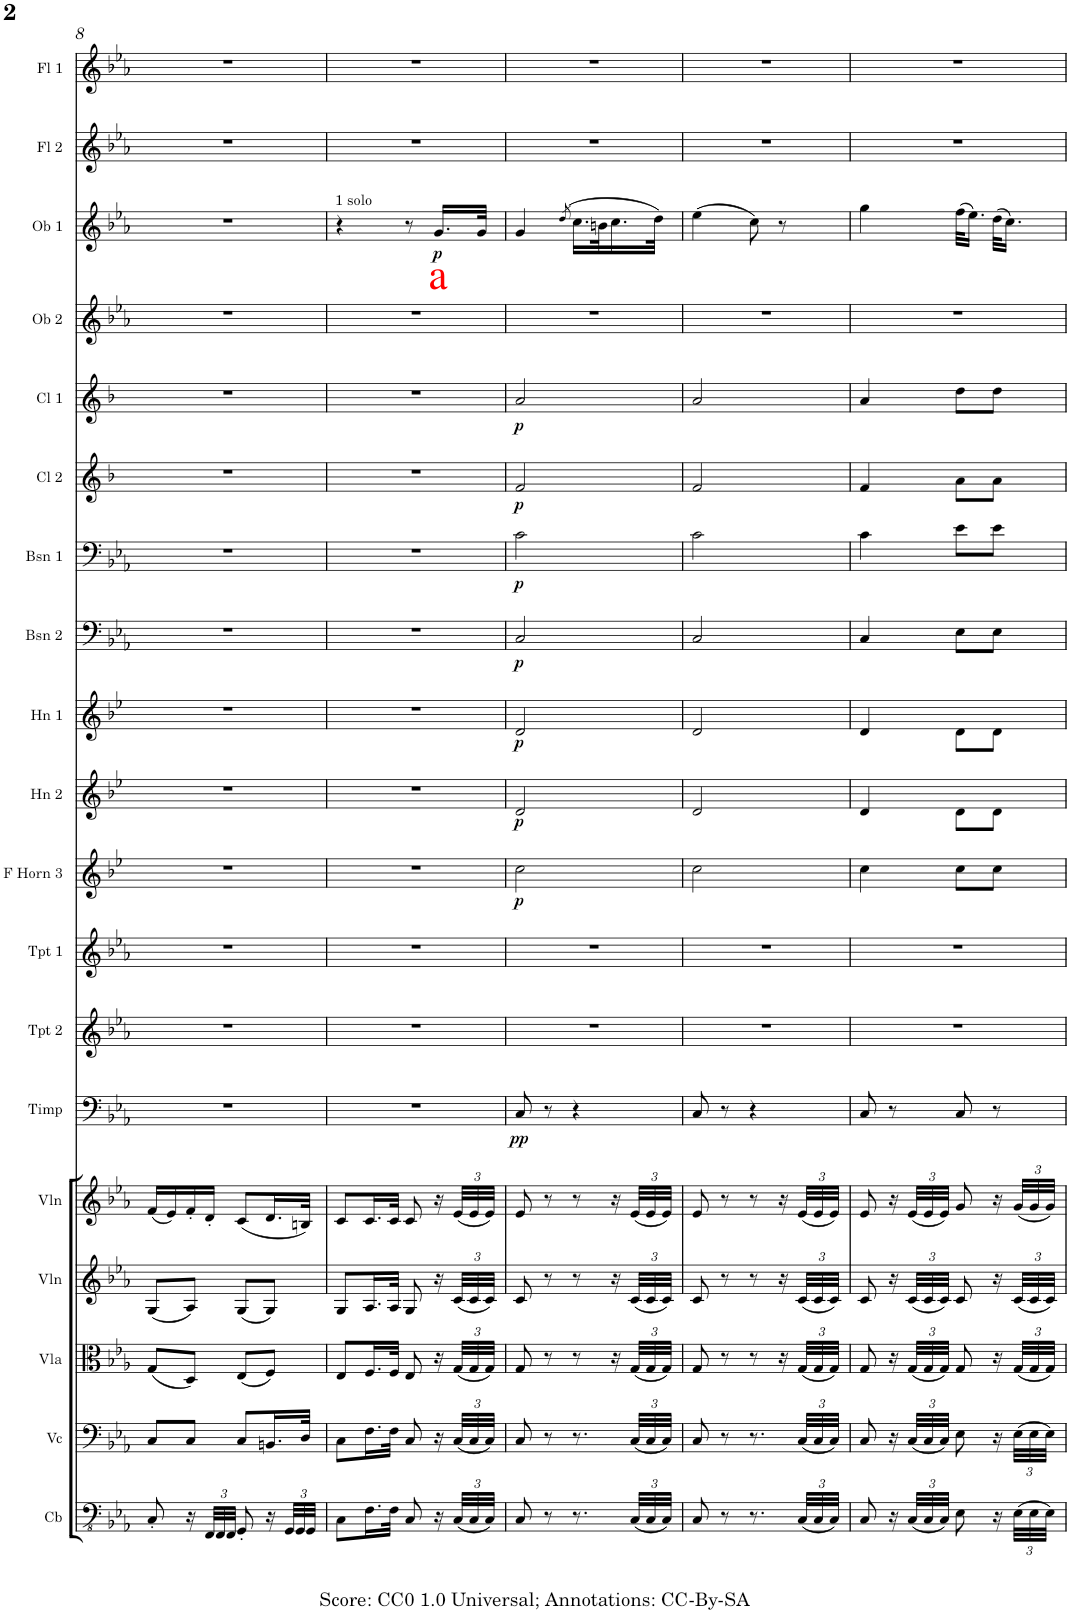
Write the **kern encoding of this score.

**kern	**kern	**kern	**kern	**kern	**kern	**dynam	**kern	**kern	**kern	**dynam	**kern	**dynam	**kern	**dynam	**kern	**dynam	**kern	**dynam	**kern	**dynam	**kern	**dynam	**kern	**kern	**text	**dynam	**kern	**kern
*part19	*part18	*part17	*part16	*part15	*part14	*part14	*part13	*part12	*part11	*part11	*part10	*part10	*part9	*part9	*part8	*part8	*part7	*part7	*part6	*part6	*part5	*part5	*part4	*part3	*part3	*part3	*part2	*part1
*staff19	*staff18	*staff17	*staff16	*staff15	*staff14	*staff14	*staff13	*staff12	*staff11	*staff11	*staff10	*staff10	*staff9	*staff9	*staff8	*staff8	*staff7	*staff7	*staff6	*staff6	*staff5	*staff5	*staff4	*staff3	*staff3	*staff3	*staff2	*staff1
*I"Contrabass	*I"Violoncello	*I"Viola	*I"Violin	*I"Violin	*I"Timpani	*	*I"C Trumpet 2	*I"C Trumpet 1	*I"F Horn 3	*	*I"F Horn 2	*	*I"F Horn 1	*	*I"Bassoon 2	*	*I"Bassoon 1	*	*I"Bb Clarinet 2	*	*I"Bb Clarinet 1	*	*I"Oboe 2	*I"Oboe 1	*	*	*I"Flute 2	*I"Flute 1
*I'Cb	*I'Vc	*I'Vla	*I'Vln	*I'Vln	*I'Timp	*	*I'Tpt 2	*I'Tpt 1	*I'F Horn 3	*	*I'Hn 2	*	*I'Hn 1	*	*I'Bsn 2	*	*I'Bsn 1	*	*I'Cl 2	*	*I'Cl 1	*	*I'Ob 2	*I'Ob 1	*	*	*I'Fl 2	*I'Fl 1
!!LO:PB:g=z
*clefFv4	*clefF4	*clefC3	*clefG2	*clefG2	*clefF4	*	*clefG2	*clefG2	*clefG2	*	*clefG2	*	*clefG2	*	*clefF4	*	*clefF4	*	*clefG2	*	*clefG2	*	*clefG2	*clefG2	*	*	*clefG2	*clefG2
*	*	*	*	*	*	*	*	*	*Trd4c7	*	*Trd4c7	*	*Trd4c7	*	*	*	*	*	*Trd1c2	*	*Trd1c2	*	*	*	*	*	*	*
*k[b-e-a-]	*k[b-e-a-]	*k[b-e-a-]	*k[b-e-a-]	*k[b-e-a-]	*k[b-e-a-]	*	*k[b-e-a-]	*k[b-e-a-]	*k[b-e-]	*	*k[b-e-]	*	*k[b-e-]	*	*k[b-e-a-]	*	*k[b-e-a-]	*	*k[b-]	*	*k[b-]	*	*k[b-e-a-]	*k[b-e-a-]	*	*	*k[b-e-a-]	*k[b-e-a-]
*M2/4	*M2/4	*M2/4	*M2/4	*M2/4	*M2/4	*	*M2/4	*M2/4	*M2/4	*	*M2/4	*	*M2/4	*	*M2/4	*	*M2/4	*	*M2/4	*	*M2/4	*	*M2/4	*M2/4	*	*	*M2/4	*M2/4
=8	=8	=8	=8	=8	=8	=8	=8	=8	=8	=8	=8	=8	=8	=8	=8	=8	=8	=8	=8	=8	=8	=8	=8	=8	=8	=8	=8	=8
8CC'/	8C/L	(8G/L	(8G/L	(16f/LL	2r	.	2r	2r	2r	.	2r	.	2r	.	2r	.	2r	.	2r	.	2r	.	2r	2r	.	.	2r	2r
.	.	.	.	16e-/)	.	.	.	.	.	.	.	.	.	.	.	.	.	.	.	.	.	.	.	.	.	.	.	.
16r	8C/J	8D/J)	8A-/J)	16f'/	.	.	.	.	.	.	.	.	.	.	.	.	.	.	.	.	.	.	.	.	.	.	.	.
*Xbrackettup	*	*	*	*	*	*	*	*	*	*	*	*	*	*	*	*	*	*	*	*	*	*	*	*	*	*	*	*
48FFF/LLL	.	.	.	16d'/JJ	.	.	.	.	.	.	.	.	.	.	.	.	.	.	.	.	.	.	.	.	.	.	.	.
48FFF/	.	.	.	.	.	.	.	.	.	.	.	.	.	.	.	.	.	.	.	.	.	.	.	.	.	.	.	.
48FFF/JJJ	.	.	.	.	.	.	.	.	.	.	.	.	.	.	.	.	.	.	.	.	.	.	.	.	.	.	.	.
8GGG'/	8C/L	(8E-/L	(8G/L	(8c/L	.	.	.	.	.	.	.	.	.	.	.	.	.	.	.	.	.	.	.	.	.	.	.	.
16r	16.BBn/L	8F/J)	8G/J)	16.d/L	.	.	.	.	.	.	.	.	.	.	.	.	.	.	.	.	.	.	.	.	.	.	.	.
48GGG/LLL	.	.	.	.	.	.	.	.	.	.	.	.	.	.	.	.	.	.	.	.	.	.	.	.	.	.	.	.
48GGG/	.	.	.	.	.	.	.	.	.	.	.	.	.	.	.	.	.	.	.	.	.	.	.	.	.	.	.	.
.	32D/JJk	.	.	32Bn/JJk)	.	.	.	.	.	.	.	.	.	.	.	.	.	.	.	.	.	.	.	.	.	.	.	.
48GGG/JJJ	.	.	.	.	.	.	.	.	.	.	.	.	.	.	.	.	.	.	.	.	.	.	.	.	.	.	.	.
=9	=9	=9	=9	=9	=9	=9	=9	=9	=9	=9	=9	=9	=9	=9	=9	=9	=9	=9	=9	=9	=9	=9	=9	=9	=9	=9	=9	=9
!	!	!	!	!	!	!	!	!	!	!	!	!	!	!	!	!	!	!	!	!	!	!	!	!LO:TX:a:t=1 solo	!	!	!	!
8CC\L	8C\L	8E-/L	8G/L	8c/L	2r	.	2r	2r	2r	.	2r	.	2r	.	2r	.	2r	.	2r	.	2r	.	2r	4r	.	.	2r	2r
16.FF\L	16.F\L	16.F/L	16.A-/L	16.c/L	.	.	.	.	.	.	.	.	.	.	.	.	.	.	.	.	.	.	.	.	.	.	.	.
32FF\JJk	32F\JJk	32F/JJk	32A-/JJk	32c/JJk	.	.	.	.	.	.	.	.	.	.	.	.	.	.	.	.	.	.	.	.	.	.	.	.
8CC/	8C/	8E-/	8G/	8c/	.	.	.	.	.	.	.	.	.	.	.	.	.	.	.	.	.	.	.	8r	.	.	.	.
!	!	!	!	!	!	!	!	!	!	!	!	!	!	!	!	!	!	!	!	!	!	!	!	!	!LO:LY:b:color=#FF0000	!LO:DY:b	!	!
16r	16r	16r	16r	16r	.	.	.	.	.	.	.	.	.	.	.	.	.	.	.	.	.	.	.	16.g/LL	a	p	.	.
*	*Xbrackettup	*Xbrackettup	*Xbrackettup	*Xbrackettup	*	*	*	*	*	*	*	*	*	*	*	*	*	*	*	*	*	*	*	*	*	*	*	*
(48CC/LLL	(48C/LLL	(48G/LLL	(48c/LLL	(48e-/LLL	.	.	.	.	.	.	.	.	.	.	.	.	.	.	.	.	.	.	.	.	.	.	.	.
48CC/	48C/	48G/	48c/	48e-/	.	.	.	.	.	.	.	.	.	.	.	.	.	.	.	.	.	.	.	.	.	.	.	.
.	.	.	.	.	.	.	.	.	.	.	.	.	.	.	.	.	.	.	.	.	.	.	.	32g/JJk	.	.	.	.
48CC/JJJ)	48C/JJJ)	48G/JJJ)	48c/JJJ)	48e-/JJJ)	.	.	.	.	.	.	.	.	.	.	.	.	.	.	.	.	.	.	.	.	.	.	.	.
=10	=10	=10	=10	=10	=10	=10	=10	=10	=10	=10	=10	=10	=10	=10	=10	=10	=10	=10	=10	=10	=10	=10	=10	=10	=10	=10	=10	=10
!	!	!	!	!	!	!LO:DY:b	!	!	!	!LO:DY:b	!	!LO:DY:b	!	!LO:DY:b	!	!LO:DY:b	!	!LO:DY:b	!	!LO:DY:b	!	!LO:DY:b	!	!	!	!	!	!
8CC/	8C/	8G/	8c/	8e-/	8C/	pp	2r	2r	2cc\	p	2d/	p	2d/	p	2C/	p	2c\	p	2f/	p	2a/	p	2r	4g/	.	.	2r	2r
8r	8r	8r	8r	8r	8r	.	.	.	.	.	.	.	.	.	.	.	.	.	.	.	.	.	.	.	.	.	.	.
.	.	.	.	.	.	.	.	.	.	.	.	.	.	.	.	.	.	.	.	.	.	.	.	(>8qdd/	.	.	.	.
8.r	8.r	8r	8r	8r	4r	.	.	.	.	.	.	.	.	.	.	.	.	.	.	.	.	.	.	16.cc\LL	.	.	.	.
.	.	.	.	.	.	.	.	.	.	.	.	.	.	.	.	.	.	.	.	.	.	.	.	32bn\K	.	.	.	.
.	.	16r	16r	16r	.	.	.	.	.	.	.	.	.	.	.	.	.	.	.	.	.	.	.	16.cc\	.	.	.	.
(48CC/LLL	(48C/LLL	(48G/LLL	(48c/LLL	(48e-/LLL	.	.	.	.	.	.	.	.	.	.	.	.	.	.	.	.	.	.	.	.	.	.	.	.
48CC/	48C/	48G/	48c/	48e-/	.	.	.	.	.	.	.	.	.	.	.	.	.	.	.	.	.	.	.	.	.	.	.	.
.	.	.	.	.	.	.	.	.	.	.	.	.	.	.	.	.	.	.	.	.	.	.	.	32dd\JJk)	.	.	.	.
48CC/JJJ)	48C/JJJ)	48G/JJJ)	48c/JJJ)	48e-/JJJ)	.	.	.	.	.	.	.	.	.	.	.	.	.	.	.	.	.	.	.	.	.	.	.	.
=11	=11	=11	=11	=11	=11	=11	=11	=11	=11	=11	=11	=11	=11	=11	=11	=11	=11	=11	=11	=11	=11	=11	=11	=11	=11	=11	=11	=11
8CC/	8C/	8G/	8c/	8e-/	8C/	.	2r	2r	2cc\	.	2d/	.	2d/	.	2C/	.	2c\	.	2f/	.	2a/	.	2r	(4ee-\	.	.	2r	2r
8r	8r	8r	8r	8r	8r	.	.	.	.	.	.	.	.	.	.	.	.	.	.	.	.	.	.	.	.	.	.	.
8.r	8.r	8r	8r	8r	4r	.	.	.	.	.	.	.	.	.	.	.	.	.	.	.	.	.	.	8cc\)	.	.	.	.
.	.	16r	16r	16r	.	.	.	.	.	.	.	.	.	.	.	.	.	.	.	.	.	.	.	8r	.	.	.	.
(48CC/LLL	(48C/LLL	(48G/LLL	(48c/LLL	(48e-/LLL	.	.	.	.	.	.	.	.	.	.	.	.	.	.	.	.	.	.	.	.	.	.	.	.
48CC/	48C/	48G/	48c/	48e-/	.	.	.	.	.	.	.	.	.	.	.	.	.	.	.	.	.	.	.	.	.	.	.	.
48CC/JJJ)	48C/JJJ)	48G/JJJ)	48c/JJJ)	48e-/JJJ)	.	.	.	.	.	.	.	.	.	.	.	.	.	.	.	.	.	.	.	.	.	.	.	.
=12	=12	=12	=12	=12	=12	=12	=12	=12	=12	=12	=12	=12	=12	=12	=12	=12	=12	=12	=12	=12	=12	=12	=12	=12	=12	=12	=12	=12
8CC/	8C/	8G/	8c/	8e-/	8C/	.	2r	2r	4cc\	.	4d/	.	4d/	.	4C/	.	4c\	.	4f/	.	4a/	.	2r	4gg\	.	.	2r	2r
16r	16r	16r	16r	16r	8r	.	.	.	.	.	.	.	.	.	.	.	.	.	.	.	.	.	.	.	.	.	.	.
(48CC/LLL	(48C/LLL	(48G/LLL	(48c/LLL	(48e-/LLL	.	.	.	.	.	.	.	.	.	.	.	.	.	.	.	.	.	.	.	.	.	.	.	.
48CC/	48C/	48G/	48c/	48e-/	.	.	.	.	.	.	.	.	.	.	.	.	.	.	.	.	.	.	.	.	.	.	.	.
48CC/JJJ)	48C/JJJ)	48G/JJJ)	48c/JJJ)	48e-/JJJ)	.	.	.	.	.	.	.	.	.	.	.	.	.	.	.	.	.	.	.	.	.	.	.	.
8EE-\	8E-\	8G/	8c/	8g/	8C/	.	.	.	8cc\L	.	8d\L	.	8d\L	.	8E-\L	.	8e-\L	.	8a\L	.	8dd\L	.	.	(32ff\KLL	.	.	.	.
.	.	.	.	.	.	.	.	.	.	.	.	.	.	.	.	.	.	.	.	.	.	.	.	16.ee-\JJ)	.	.	.	.
16r	16r	16r	16r	16r	8r	.	.	.	8cc\J	.	8d\J	.	8d\J	.	8E-\J	.	8e-\J	.	8a\J	.	8dd\J	.	.	(32dd\KLL	.	.	.	.
.	.	.	.	.	.	.	.	.	.	.	.	.	.	.	.	.	.	.	.	.	.	.	.	16.cc\JJ)	.	.	.	.
(48EE-\LLL	(48E-\LLL	(48G/LLL	(48c/LLL	(48g/LLL	.	.	.	.	.	.	.	.	.	.	.	.	.	.	.	.	.	.	.	.	.	.	.	.
48EE-\	48E-\	48G/	48c/	48g/	.	.	.	.	.	.	.	.	.	.	.	.	.	.	.	.	.	.	.	.	.	.	.	.
48EE-\JJJ)	48E-\JJJ)	48G/JJJ)	48c/JJJ)	48g/JJJ)	.	.	.	.	.	.	.	.	.	.	.	.	.	.	.	.	.	.	.	.	.	.	.	.
=	=	=	=	=	=	=	=	=	=	=	=	=	=	=	=	=	=	=	=	=	=	=	=	=	=	=	=	=
*-	*-	*-	*-	*-	*-	*-	*-	*-	*-	*-	*-	*-	*-	*-	*-	*-	*-	*-	*-	*-	*-	*-	*-	*-	*-	*-	*-	*-
